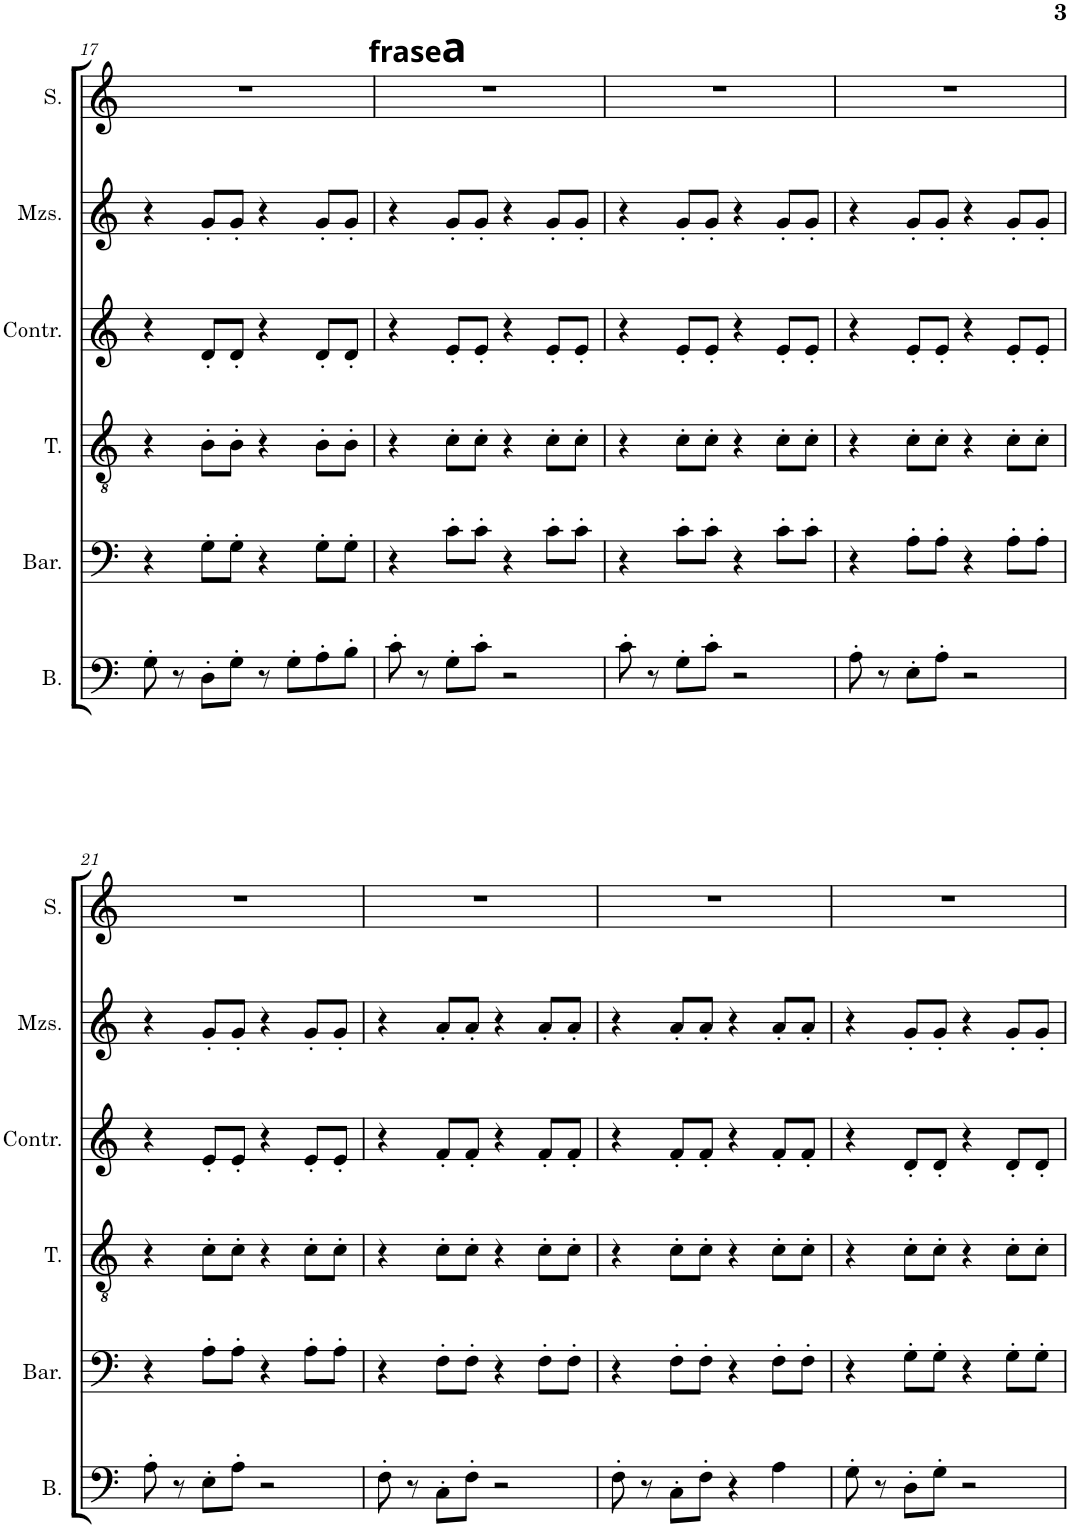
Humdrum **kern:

**kern	**kern	**kern	**kern	**kern	**kern
*part6	*part5	*part4	*part3	*part2	*part1
*staff6	*staff5	*staff4	*staff3	*staff2	*staff1
*I"Baix	*I"Baríton	*I"Tenor	*I"Contralt	*I"Mezzosoprano	*I"Soprano
*I'B.	*I'Bar.	*I'T.	*I'Contr.	*I'Mzs.	*I'S.
!!LO:PB:g=z
*clefF4	*clefF4	*clefGv2	*clefG2	*clefG2	*clefG2
*k[]	*k[]	*k[]	*k[]	*k[]	*k[]
*M4/4	*M4/4	*M4/4	*M4/4	*M4/4	*M4/4
=17	=17	=17	=17	=17	=17
8G'\	4r	4r	4r	4r	1r
8r	.	.	.	.	.
8D'\L	8G'\L	8B'\L	8d'/L	8g'/L	.
8G'\J	8G'\J	8B'\J	8d'/J	8g'/J	.
8r	4r	4r	4r	4r	.
8G'\L	.	.	.	.	.
8A'\	8G'\L	8B'\L	8d'/L	8g'/L	.
8B'\J	8G'\J	8B'\J	8d'/J	8g'/J	.
=18	=18	=18	=18	=18	=18
!	!	!	!	!	!LO:TX:a:B:t=frase
!	!	!	!	!	!LO:TX:a:t=a
8c'\	4r	4r	4r	4r	1r
8r	.	.	.	.	.
8G'\L	8c'\L	8c'\L	8e'/L	8g'/L	.
8c'\J	8c'\J	8c'\J	8e'/J	8g'/J	.
2r	4r	4r	4r	4r	.
.	8c'\L	8c'\L	8e'/L	8g'/L	.
.	8c'\J	8c'\J	8e'/J	8g'/J	.
=19	=19	=19	=19	=19	=19
8c'\	4r	4r	4r	4r	1r
8r	.	.	.	.	.
8G'\L	8c'\L	8c'\L	8e'/L	8g'/L	.
8c'\J	8c'\J	8c'\J	8e'/J	8g'/J	.
2r	4r	4r	4r	4r	.
.	8c'\L	8c'\L	8e'/L	8g'/L	.
.	8c'\J	8c'\J	8e'/J	8g'/J	.
=20	=20	=20	=20	=20	=20
8A'\	4r	4r	4r	4r	1r
8r	.	.	.	.	.
8E'\L	8A'\L	8c'\L	8e'/L	8g'/L	.
8A'\J	8A'\J	8c'\J	8e'/J	8g'/J	.
2r	4r	4r	4r	4r	.
.	8A'\L	8c'\L	8e'/L	8g'/L	.
.	8A'\J	8c'\J	8e'/J	8g'/J	.
!!LO:LB:g=z
=21	=21	=21	=21	=21	=21
8A'\	4r	4r	4r	4r	1r
8r	.	.	.	.	.
8E'\L	8A'\L	8c'\L	8e'/L	8g'/L	.
8A'\J	8A'\J	8c'\J	8e'/J	8g'/J	.
2r	4r	4r	4r	4r	.
.	8A'\L	8c'\L	8e'/L	8g'/L	.
.	8A'\J	8c'\J	8e'/J	8g'/J	.
=22	=22	=22	=22	=22	=22
8F'\	4r	4r	4r	4r	1r
8r	.	.	.	.	.
8C'\L	8F'\L	8c'\L	8f'/L	8a'/L	.
8F'\J	8F'\J	8c'\J	8f'/J	8a'/J	.
2r	4r	4r	4r	4r	.
.	8F'\L	8c'\L	8f'/L	8a'/L	.
.	8F'\J	8c'\J	8f'/J	8a'/J	.
=23	=23	=23	=23	=23	=23
8F'\	4r	4r	4r	4r	1r
8r	.	.	.	.	.
8C'\L	8F'\L	8c'\L	8f'/L	8a'/L	.
8F'\J	8F'\J	8c'\J	8f'/J	8a'/J	.
4r	4r	4r	4r	4r	.
4A\	8F'\L	8c'\L	8f'/L	8a'/L	.
.	8F'\J	8c'\J	8f'/J	8a'/J	.
=24	=24	=24	=24	=24	=24
8G'\	4r	4r	4r	4r	1r
8r	.	.	.	.	.
8D'\L	8G'\L	8c'\L	8d'/L	8g'/L	.
8G'\J	8G'\J	8c'\J	8d'/J	8g'/J	.
2r	4r	4r	4r	4r	.
.	8G'\L	8c'\L	8d'/L	8g'/L	.
.	8G'\J	8c'\J	8d'/J	8g'/J	.
=	=	=	=	=	=
*-	*-	*-	*-	*-	*-
